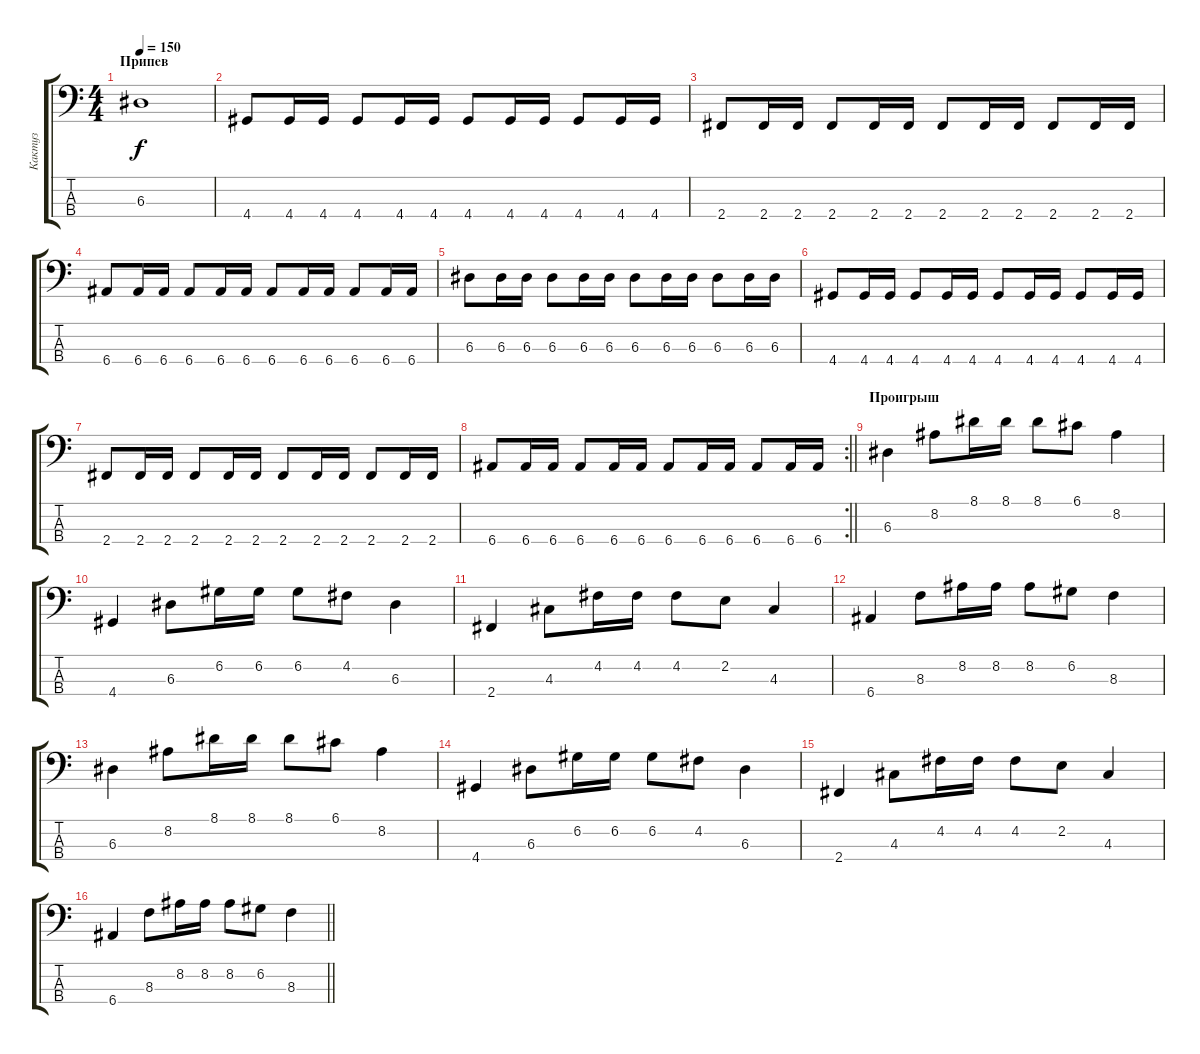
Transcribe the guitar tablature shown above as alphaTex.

\track ("Кактуз" "Кактуз") {instrument electricbasspick}
\staff {score tabs}
\tuning (G2 D2 A1 E1) {hide}
\ts (4 4)
\section ("" "Припев")
\tempo 150
\clef f4
\ks c
6.3.1{dy f} |
4.4.8 4.4.16 4.4.16 4.4.8 4.4.16 4.4.16 4.4.8 4.4.16 4.4.16 4.4.8 4.4.16 4.4.16 |
2.4.8 2.4.16 2.4.16 2.4.8 2.4.16 2.4.16 2.4.8 2.4.16 2.4.16 2.4.8 2.4.16 2.4.16 |
6.4.8 6.4.16 6.4.16 6.4.8 6.4.16 6.4.16 6.4.8 6.4.16 6.4.16 6.4.8 6.4.16 6.4.16 |
6.3.8 6.3.16 6.3.16 6.3.8 6.3.16 6.3.16 6.3.8 6.3.16 6.3.16 6.3.8 6.3.16 6.3.16 |
4.4.8 4.4.16 4.4.16 4.4.8 4.4.16 4.4.16 4.4.8 4.4.16 4.4.16 4.4.8 4.4.16 4.4.16 |
2.4.8 2.4.16 2.4.16 2.4.8 2.4.16 2.4.16 2.4.8 2.4.16 2.4.16 2.4.8 2.4.16 2.4.16 |
\rc 2
\barLineRight lightlight
6.4.8 6.4.16 6.4.16 6.4.8 6.4.16 6.4.16 6.4.8 6.4.16 6.4.16 6.4.8 6.4.16 6.4.16 |
\section ("" "Проигрыш")
6.3.4 8.2.8 8.1.16 8.1.16 8.1.8 6.1.8 8.2.4 |
4.4.4 6.3.8 6.2.16 6.2.16 6.2.8 4.2.8 6.3.4 |
2.4.4 4.3.8 4.2.16 4.2.16 4.2.8 2.2.8 4.3.4 |
6.4.4 8.3.8 8.2.16 8.2.16 8.2.8 6.2.8 8.3.4 |
6.3.4 8.2.8 8.1.16 8.1.16 8.1.8 6.1.8 8.2.4 |
4.4.4 6.3.8 6.2.16 6.2.16 6.2.8 4.2.8 6.3.4 |
2.4.4 4.3.8 4.2.16 4.2.16 4.2.8 2.2.8 4.3.4 |
\barLineRight lightlight
6.4.4 8.3.8 8.2.16 8.2.16 8.2.8 6.2.8 8.3.4
